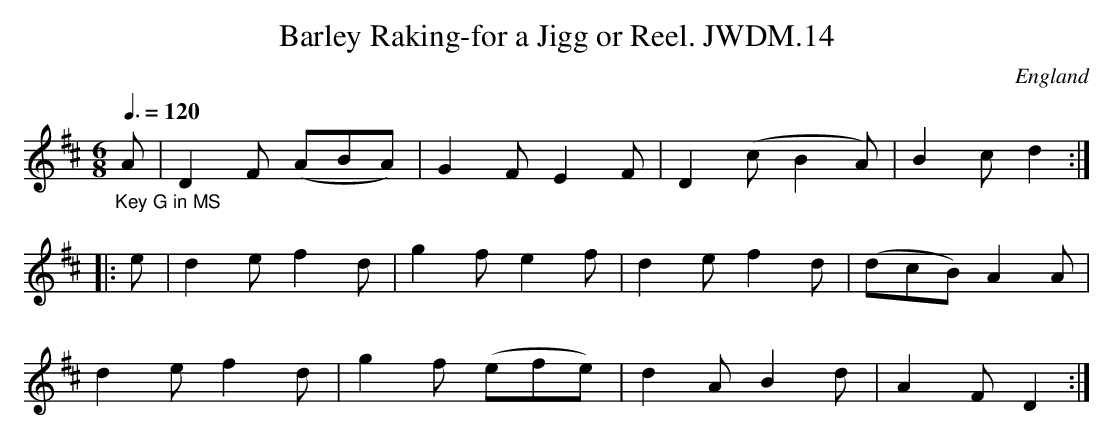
X:1
T:Barley Raking-for a Jigg or Reel. JWDM.14
L:1/8
M:6/8
O:England
Q:3/8=120
K:D
"_Key G in MS"A|D2F (ABA)|G2F E2F|D2 (cB2A)|B2cd2:|!
|:e|d2ef2d|g2fe2f|d2ef2d(|dcB) A2A|!
d2ef2d|g2f (efe)|d2AB2d|A2FD2:|
